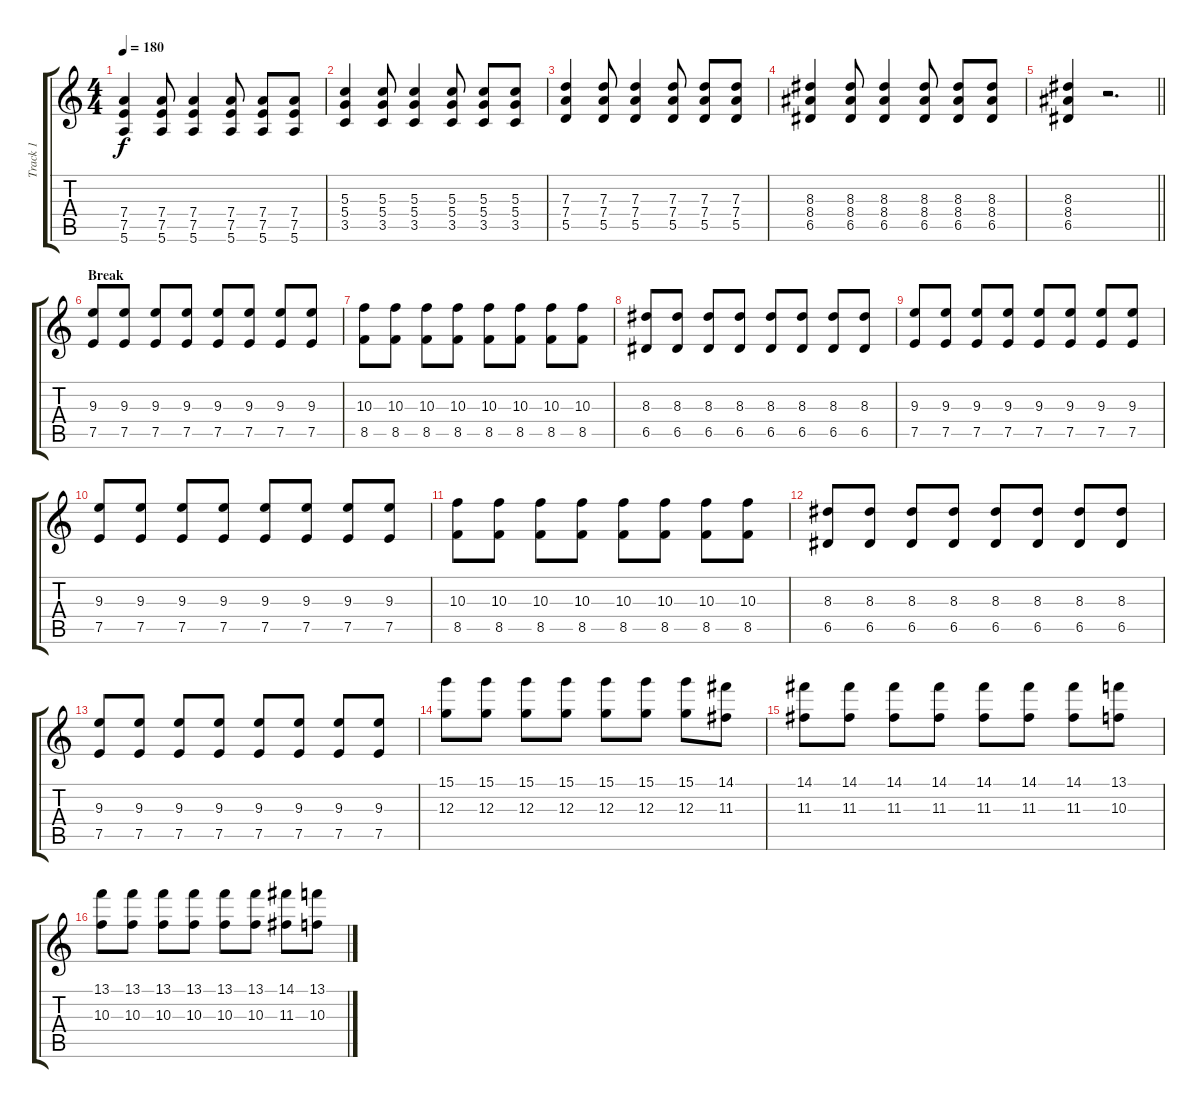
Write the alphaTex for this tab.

\track ("Track 1" "Track 1") {instrument electricguitarmuted}
\staff {score tabs}
\tuning (E4 B3 G3 D3 A2 E2) {hide}
\ts (4 4)
\tempo 180
\clef g2
\ks c
(7.4 7.5 5.6).4{dy f} (7.4 7.5 5.6).8 (7.4 7.5 5.6).4 (7.4 7.5 5.6).8 (7.4 7.5 5.6).8 (7.4 7.5 5.6).8 |
(5.3 5.4 3.5).4 (5.3 5.4 3.5).8 (5.3 5.4 3.5).4 (5.3 5.4 3.5).8 (5.3 5.4 3.5).8 (5.3 5.4 3.5).8 |
(7.3 7.4 5.5).4 (7.3 7.4 5.5).8 (7.3 7.4 5.5).4 (7.3 7.4 5.5).8 (7.3 7.4 5.5).8 (7.3 7.4 5.5).8 |
(8.3 8.4 6.5).4 (8.3 8.4 6.5).8 (8.3 8.4 6.5).4 (8.3 8.4 6.5).8 (8.3 8.4 6.5).8 (8.3 8.4 6.5).8 |
\barLineRight lightlight
(8.3 8.4 6.5).4 r.2{d} |
\section ("" "Break")
(9.3 7.5).8 (9.3 7.5).8 (9.3 7.5).8 (9.3 7.5).8 (9.3 7.5).8 (9.3 7.5).8 (9.3 7.5).8 (9.3 7.5).8 |
(10.3 8.5).8 (10.3 8.5).8 (10.3 8.5).8 (10.3 8.5).8 (10.3 8.5).8 (10.3 8.5).8 (10.3 8.5).8 (10.3 8.5).8 |
(8.3 6.5).8 (8.3 6.5).8 (8.3 6.5).8 (8.3 6.5).8 (8.3 6.5).8 (8.3 6.5).8 (8.3 6.5).8 (8.3 6.5).8 |
(9.3 7.5).8 (9.3 7.5).8 (9.3 7.5).8 (9.3 7.5).8 (9.3 7.5).8 (9.3 7.5).8 (9.3 7.5).8 (9.3 7.5).8 |
(9.3 7.5).8 (9.3 7.5).8 (9.3 7.5).8 (9.3 7.5).8 (9.3 7.5).8 (9.3 7.5).8 (9.3 7.5).8 (9.3 7.5).8 |
(10.3 8.5).8 (10.3 8.5).8 (10.3 8.5).8 (10.3 8.5).8 (10.3 8.5).8 (10.3 8.5).8 (10.3 8.5).8 (10.3 8.5).8 |
(8.3 6.5).8 (8.3 6.5).8 (8.3 6.5).8 (8.3 6.5).8 (8.3 6.5).8 (8.3 6.5).8 (8.3 6.5).8 (8.3 6.5).8 |
(9.3 7.5).8 (9.3 7.5).8 (9.3 7.5).8 (9.3 7.5).8 (9.3 7.5).8 (9.3 7.5).8 (9.3 7.5).8 (9.3 7.5).8 |
(15.1 12.3).8 (15.1 12.3).8 (15.1 12.3).8 (15.1 12.3).8 (15.1 12.3).8 (15.1 12.3).8 (15.1 12.3).8 (14.1 11.3).8 |
(14.1 11.3).8 (14.1 11.3).8 (14.1 11.3).8 (14.1 11.3).8 (14.1 11.3).8 (14.1 11.3).8 (14.1 11.3).8 (13.1 10.3).8 |
(13.1 10.3).8 (13.1 10.3).8 (13.1 10.3).8 (13.1 10.3).8 (13.1 10.3).8 (13.1 10.3).8 (14.1 11.3).8 (13.1 10.3).8
